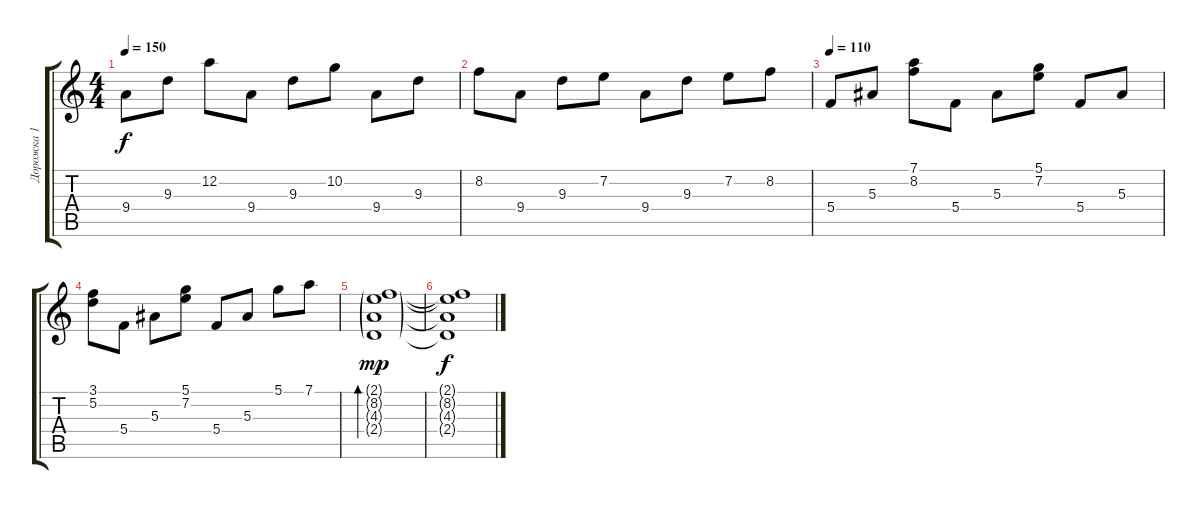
\track ("Дорожка 1" "Дорожка 1") {instrument acousticguitarsteel}
\staff {score tabs}
\tuning (D4 A3 F3 C3 G2 D2) {hide}
\ts (4 4)
\tempo 150
\clef g2
\ks c
9.4.8{dy f instrument acousticguitarsteel} 9.3.8 12.2.8 9.4.8 9.3.8 10.2.8 9.4.8 9.3.8 |
8.2.8 9.4.8 9.3.8 7.2.8 9.4.8 9.3.8 7.2.8 8.2.8 |
\tempo 110
5.4.8{instrument acousticguitarsteel} 5.3.8 (7.1 8.2).8 5.4.8 5.3.8 (5.1 7.2).8 5.4.8 5.3.8 |
(3.1 5.2).8 5.4.8 5.3.8 (5.1 7.2).8 5.4.8 5.3.8 5.1.8 7.1.8 |
(2.1{g} 8.2{g} 4.3{g} 2.4{g}).1{bd 480 dy mp} |
(2.1{t} 8.2{t} 4.3{t} 2.4{t}).1{dy f}
